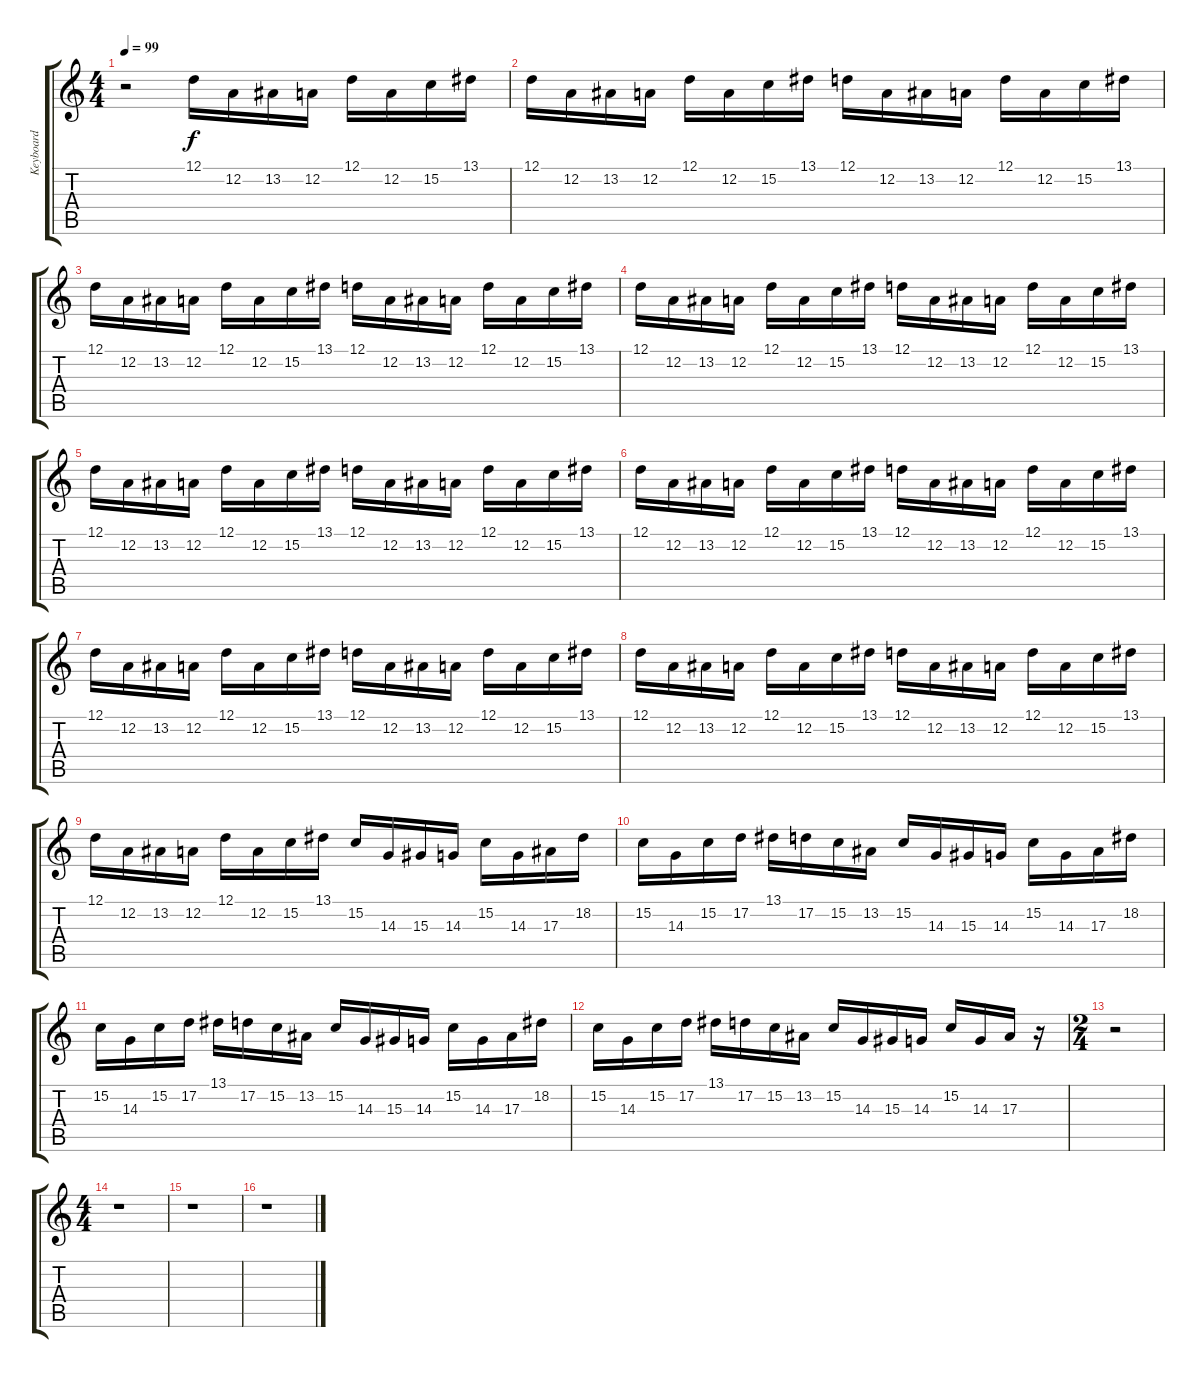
\track ("Keyboard" "Keyboard") {instrument marimba}
\staff {score tabs}
\tuning (D4 A3 F3 C3 G2 D2) {hide}
\ts (4 4)
\tempo 99
\clef g2
\ks c
r.2{dy f instrument marimba} 12.1.16 12.2.16 13.2.16 12.2.16 12.1.16 12.2.16 15.2.16 13.1.16 |
12.1.16 12.2.16 13.2.16 12.2.16 12.1.16 12.2.16 15.2.16 13.1.16 12.1.16 12.2.16 13.2.16 12.2.16 12.1.16 12.2.16 15.2.16 13.1.16 |
12.1.16 12.2.16 13.2.16 12.2.16 12.1.16 12.2.16 15.2.16 13.1.16 12.1.16 12.2.16 13.2.16 12.2.16 12.1.16 12.2.16 15.2.16 13.1.16 |
12.1.16 12.2.16 13.2.16 12.2.16 12.1.16 12.2.16 15.2.16 13.1.16 12.1.16 12.2.16 13.2.16 12.2.16 12.1.16 12.2.16 15.2.16 13.1.16 |
12.1.16 12.2.16 13.2.16 12.2.16 12.1.16 12.2.16 15.2.16 13.1.16 12.1.16 12.2.16 13.2.16 12.2.16 12.1.16 12.2.16 15.2.16 13.1.16 |
12.1.16 12.2.16 13.2.16 12.2.16 12.1.16 12.2.16 15.2.16 13.1.16 12.1.16 12.2.16 13.2.16 12.2.16 12.1.16 12.2.16 15.2.16 13.1.16 |
12.1.16 12.2.16 13.2.16 12.2.16 12.1.16 12.2.16 15.2.16 13.1.16 12.1.16 12.2.16 13.2.16 12.2.16 12.1.16 12.2.16 15.2.16 13.1.16 |
12.1.16 12.2.16 13.2.16 12.2.16 12.1.16 12.2.16 15.2.16 13.1.16 12.1.16 12.2.16 13.2.16 12.2.16 12.1.16 12.2.16 15.2.16 13.1.16 |
12.1.16 12.2.16 13.2.16 12.2.16 12.1.16 12.2.16 15.2.16 13.1.16 15.2.16 14.3.16 15.3.16 14.3.16 15.2.16 14.3.16 17.3.16 18.2.16 |
15.2.16 14.3.16 15.2.16 17.2.16 13.1.16 17.2.16 15.2.16 13.2.16 15.2.16 14.3.16 15.3.16 14.3.16 15.2.16 14.3.16 17.3.16 18.2.16 |
15.2.16 14.3.16 15.2.16 17.2.16 13.1.16 17.2.16 15.2.16 13.2.16 15.2.16 14.3.16 15.3.16 14.3.16 15.2.16 14.3.16 17.3.16 18.2.16 |
15.2.16 14.3.16 15.2.16 17.2.16 13.1.16 17.2.16 15.2.16 13.2.16 15.2.16 14.3.16 15.3.16 14.3.16 15.2.16 14.3.16 17.3.16 r.16 |
\ts (2 4)
r.2 |
\ts (4 4)
r.1 |
r.1 |
r.1
